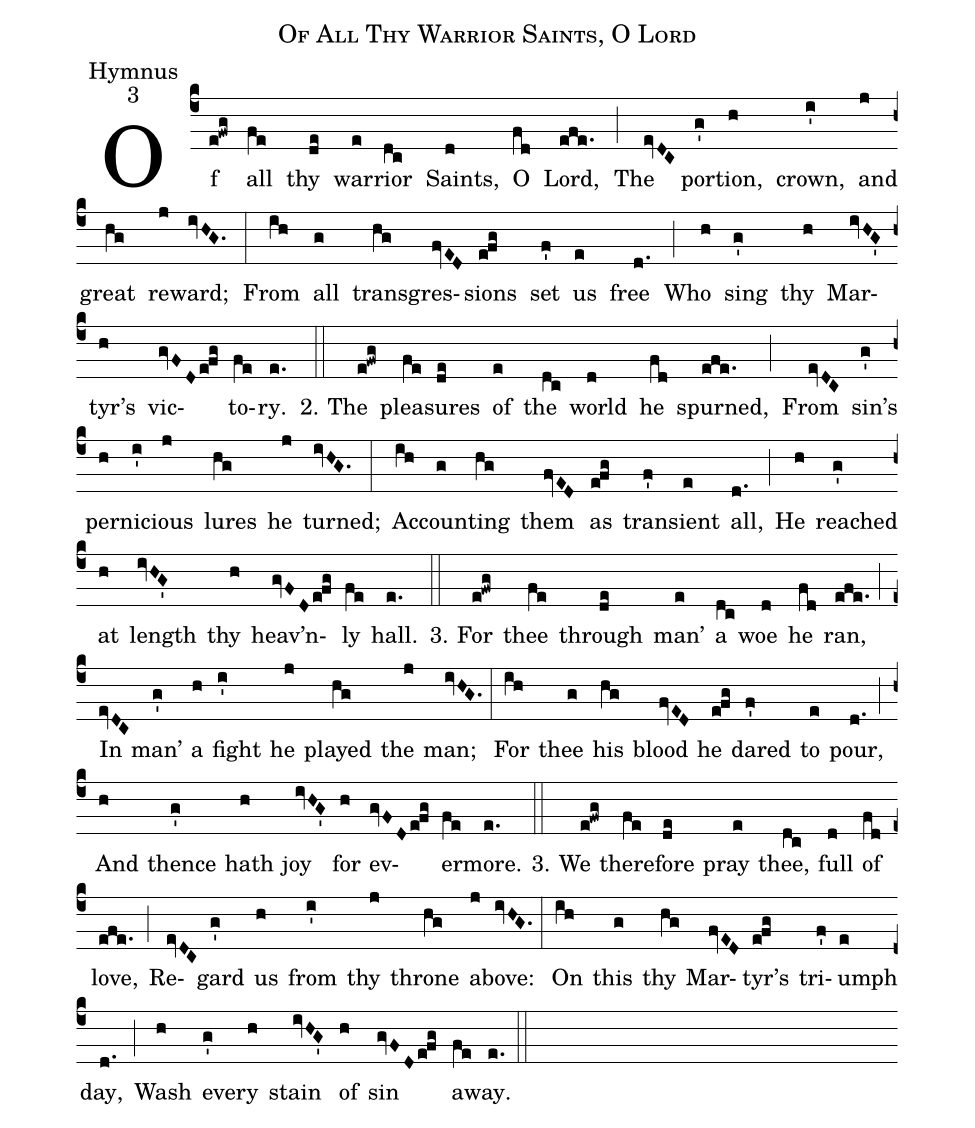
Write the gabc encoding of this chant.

name: Of All Thy Warrior Saints, O Lord;
office-part: Hymnus;
mode: 3;
%%
(c4)Of(e!fwg) all(fe) thy(de) warr(e)ior(dc) Saints,(d) O(fd) Lord,(efe.) (;)
The(evDC) por(g')tion,(h) crown,(i') and(j) great(hg) re(j)ward;(ivHG.) (:)
From(ih) all(g) trans(hg)gres(fvED)sions(e!fg) set(f') us(e) free(d.) (;)
Who(h) sing(g') thy(h) Mar(ivHG')tyr’s(h) vic(gvFD/e!fg)to(fe)ry.(e.) (::)

2. The(e!fwg) pleas(fe)ures(de) of(e) the(dc) world(d) he(fd) spurned,(efe.) (;)
From(evDC) sin's(g') per(h)ni(i')cious(j) lures(hg) he(j) turned;(ivHG.) (:)
Ac(ih)count(g)ing(hg) them(fvED) as(e!fg) trans(f')ient(e) all,(d.) (;)
He(h) reached(g') at(h) length(ivHG') thy(h) heav’n(gvFD/e!fg)ly(fe) hall.(e.) (::)

3. For(e!fwg) thee(fe) through(de) man'(e) a(dc) woe(d) he(fd) ran,(efe.) (;)
In(evDC) man'(g') a(h) fight(i') he(j) played(hg) the(j) man;(ivHG.) (:)
For(ih) thee(g) his(hg) blood(fvED) he(e!fg) dared(f') to(e) pour,(d.) (;)
And(h) thence(g') hath(h) joy(ivHG') for(h) ev(gvFD/e!fg)er(fe)more.(e.) (::)

3. We(e!fwg) there(fe)fore(de) pray(e) thee,(dc) full(d) of(fd) love,(efe.) (;)
Re(evDC)gard(g') us(h) from(i') thy(j) throne(hg) a(j)bove:(ivHG.) (:)
On(ih) this(g) thy(hg) Mar(fvED)tyr's(e!fg) tri(f')umph(e) day,(d.) (;)
Wash(h) eve(g')ry(h) stain(ivHG') of(h) sin(gvFD/e!fg) a(fe)way.(e.) (::)
